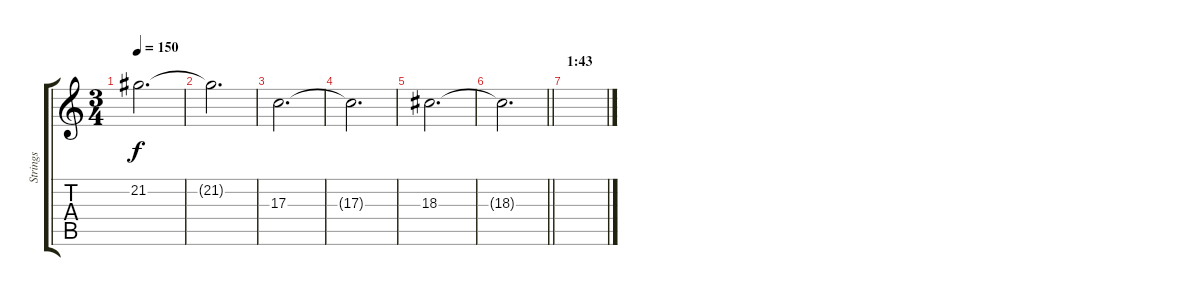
\track ("Strings" "Strings") {instrument stringensemble1}
\staff {score tabs}
\tuning (E4 B3 G3 D3 A2 E2) {hide}
\ts (3 4)
\tempo 150
\clef g2
\ks c
21.2.2{d dy f} |
21.2{t}.2{d} |
17.3.2{d} |
17.3{t}.2{d} |
18.3.2{d} |
\barLineRight lightlight
18.3{t}.2{d} |
\section ("" "1:43")
